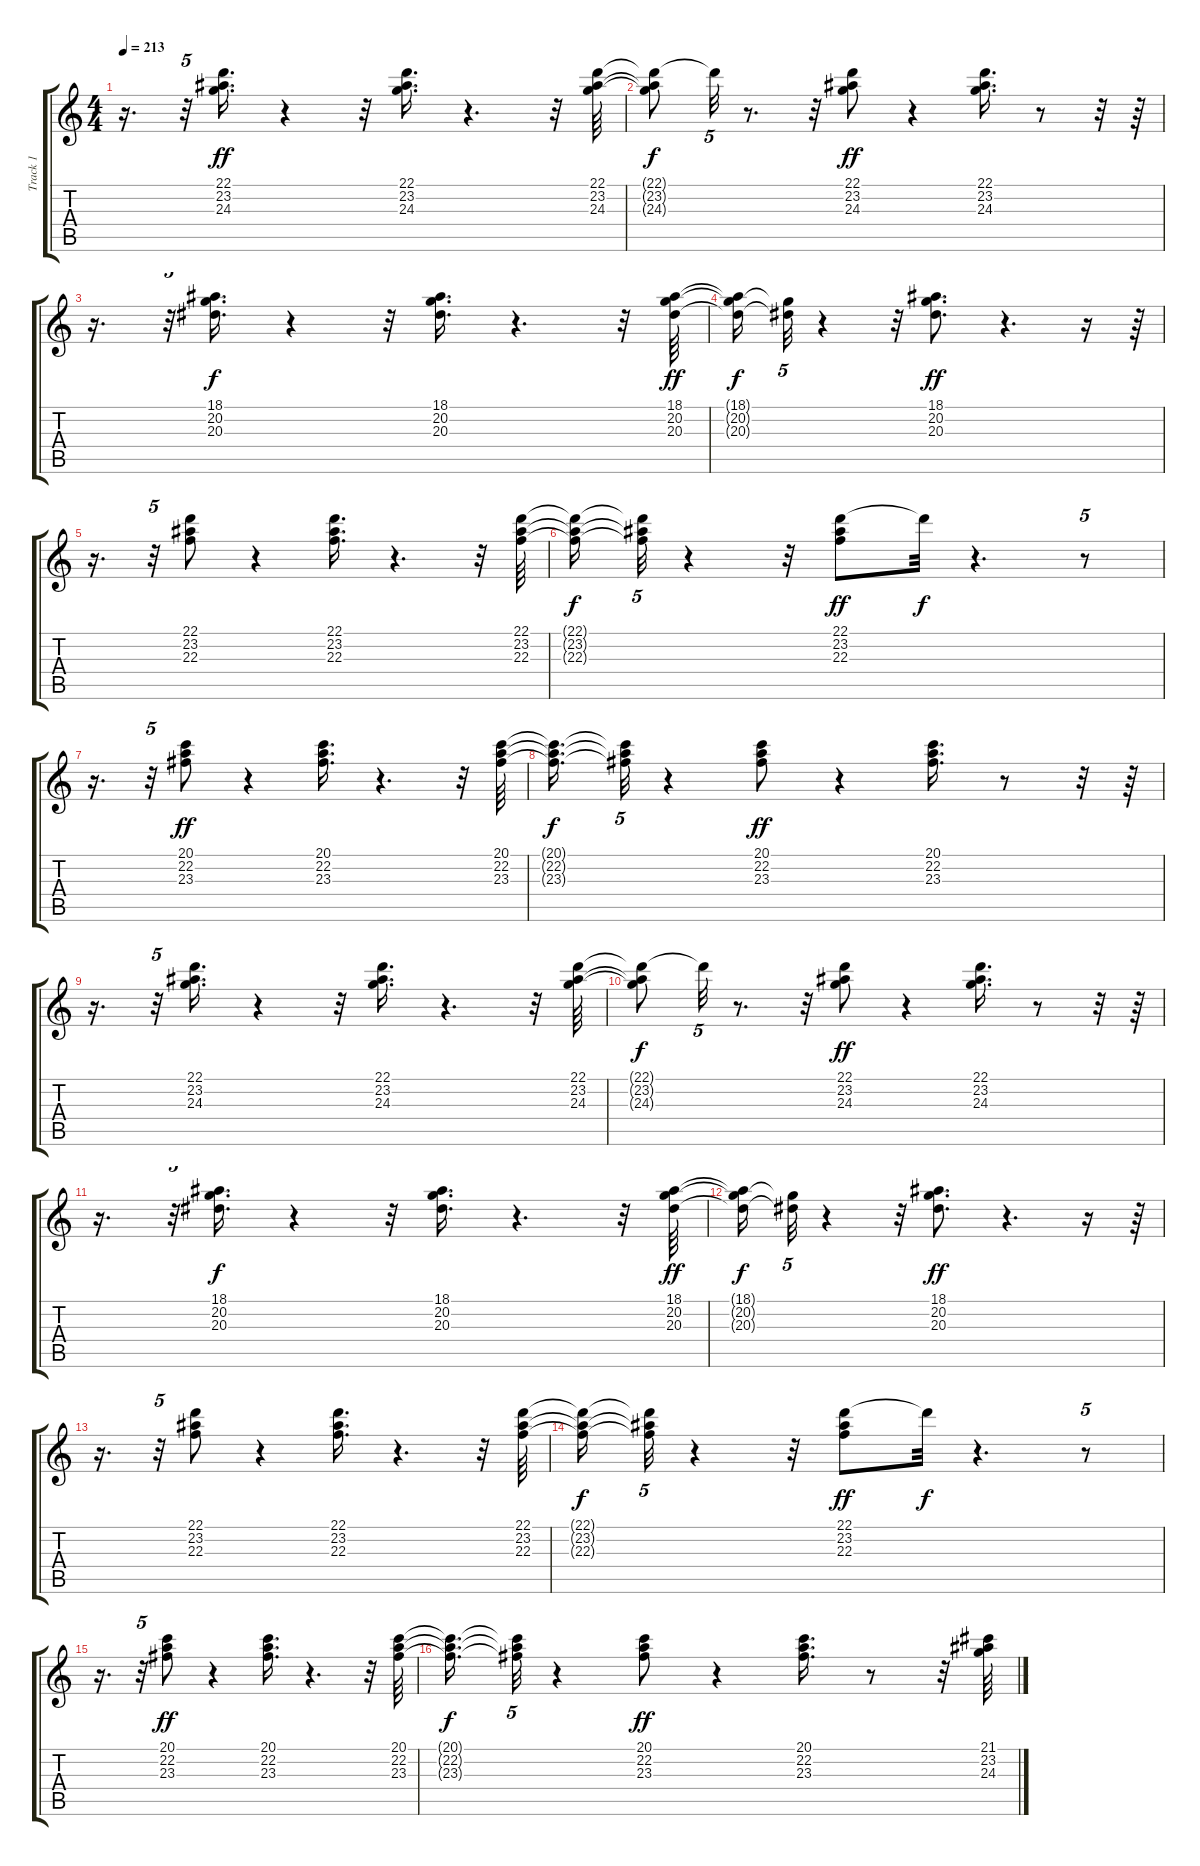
\track ("Track 1" "Track 1") {instrument brightacousticpiano}
\staff {score tabs}
\tuning (E4 B3 G3 D3 A2 E2) {hide}
\ts (4 4)
\tempo 213
\clef g2
\ks c
r.16{d dy ff} r.32{tu (5 4)} (22.1 23.2 24.3).16{d} r.4 r.32 (22.1 23.2 24.3).16{d} r.4{d} r.32 (22.1 23.2 24.3).64 |
(22.1{t} 23.2{t} 24.3{t}).8{dy f} 22.1{t}.32{tu (5 4)} r.8{d} r.32 (22.1 23.2 24.3).8{dy ff} r.4 (22.1 23.2 24.3).16{d} r.8 r.32 r.64 |
r.16{d} r.32{tu (5 4)} (18.1 20.2 20.3).16{d dy f} r.4 r.32 (18.1 20.2 20.3).16{d} r.4{d} r.32 (18.1 20.2 20.3).64{dy ff} |
(18.1{t} 20.2{t} 20.3{t}).16{dy f} (20.2{t} 20.3{t}).32{tu (5 4)} r.4 r.32 (18.1 20.2 20.3).8{d dy ff} r.4{d} r.16 r.64 |
r.16{d} r.32{tu (5 4)} (22.1 23.2 22.3).8 r.4 (22.1 23.2 22.3).16{d} r.4{d} r.32 (22.1 23.2 22.3).64 |
(22.1{t} 23.2{t} 22.3{t}).16{dy f} (22.1{t} 23.2{t} 22.3{t}).32{tu (5 4)} r.4 r.32 (22.1 23.2 22.3).8{dy ff} 22.1{t}.32{dy f} r.4{d} r.8{tu (5 4)} |
r.16{d} r.32{tu (5 4)} (20.1 22.2 23.3).8{dy ff} r.4 (20.1 22.2 23.3).16{d} r.4{d} r.32 (20.1 22.2 23.3).64 |
(20.1{t} 22.2{t} 23.3{t}).16{d dy f} (20.1{t} 22.2{t} 23.3{t}).32{tu (5 4)} r.4 (20.1 22.2 23.3).8{dy ff} r.4 (20.1 22.2 23.3).16{d} r.8 r.32 r.64 |
r.16{d} r.32{tu (5 4)} (22.1 23.2 24.3).16{d} r.4 r.32 (22.1 23.2 24.3).16{d} r.4{d} r.32 (22.1 23.2 24.3).64 |
(22.1{t} 23.2{t} 24.3{t}).8{dy f} 22.1{t}.32{tu (5 4)} r.8{d} r.32 (22.1 23.2 24.3).8{dy ff} r.4 (22.1 23.2 24.3).16{d} r.8 r.32 r.64 |
r.16{d} r.32{tu (5 4)} (18.1 20.2 20.3).16{d dy f} r.4 r.32 (18.1 20.2 20.3).16{d} r.4{d} r.32 (18.1 20.2 20.3).64{dy ff} |
(18.1{t} 20.2{t} 20.3{t}).16{dy f} (20.2{t} 20.3{t}).32{tu (5 4)} r.4 r.32 (18.1 20.2 20.3).8{d dy ff} r.4{d} r.16 r.64 |
r.16{d} r.32{tu (5 4)} (22.1 23.2 22.3).8 r.4 (22.1 23.2 22.3).16{d} r.4{d} r.32 (22.1 23.2 22.3).64 |
(22.1{t} 23.2{t} 22.3{t}).16{dy f} (22.1{t} 23.2{t} 22.3{t}).32{tu (5 4)} r.4 r.32 (22.1 23.2 22.3).8{dy ff} 22.1{t}.32{dy f} r.4{d} r.8{tu (5 4)} |
r.16{d} r.32{tu (5 4)} (20.1 22.2 23.3).8{dy ff} r.4 (20.1 22.2 23.3).16{d} r.4{d} r.32 (20.1 22.2 23.3).64 |
(20.1{t} 22.2{t} 23.3{t}).16{d dy f} (20.1{t} 22.2{t} 23.3{t}).32{tu (5 4)} r.4 (20.1 22.2 23.3).8{dy ff} r.4 (20.1 22.2 23.3).16{d} r.8 r.32 (21.1 23.2 24.3).64
